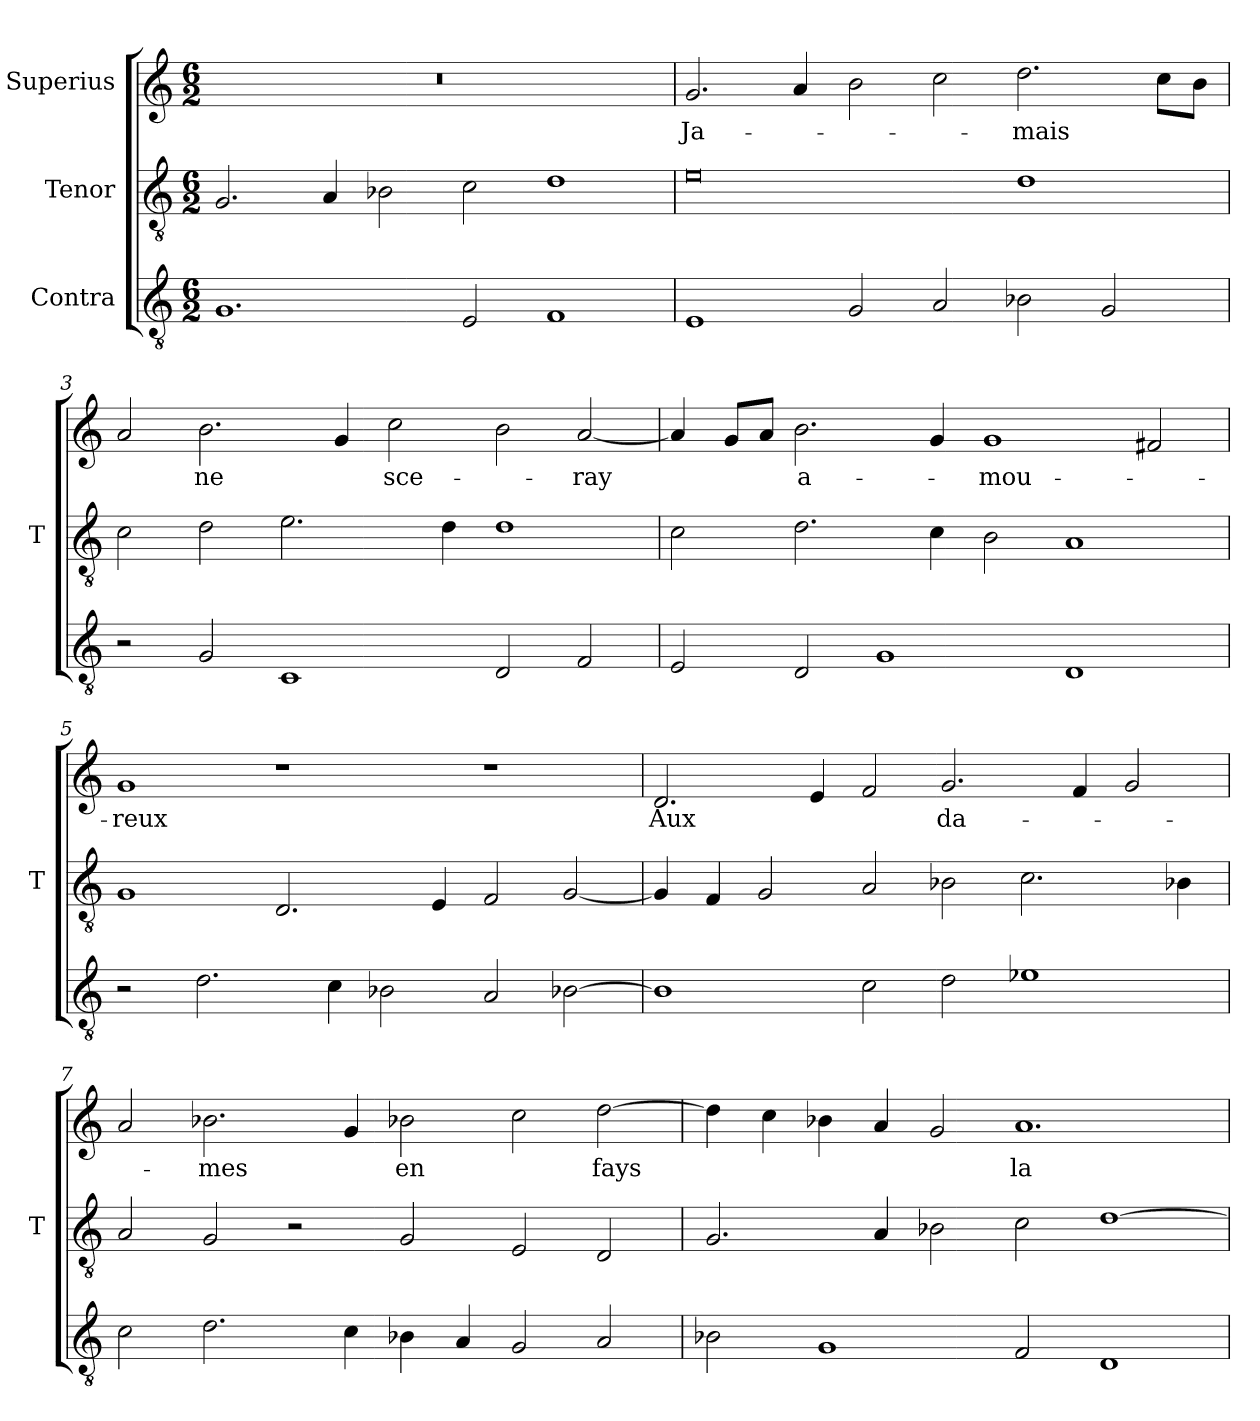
**kern	**kern	**kern	**text
*part3	*part2	*part1	*part1
*staff3	*staff2	*staff1	*staff1
*I"Contra	*I"Tenor	*I"Superius	*
*	*I'T	*	*
*clefGv2	*clefGv2	*clefG2	*
*M6/2	*M6/2	*M6/2	*
=1	=1	=1	=1
1.G	2.G	0.r	.
.	4A	.	.
.	2B-X	.	.
2E	2c	.	.
1F	1d	.	.
=2	=2	=2	=2
1E	0e	2.g	Ja-
.	.	4a	.
2G	.	2b	.
2A	.	2cc	.
2B-X	1d	2.dd	-mais
2G	.	.	.
.	.	8cc\L	.
.	.	8b\J	.
=3	=3	=3	=3
2r	2c	2a	.
2G	2d	2.b	-ne
1C	2.e	.	.
.	.	4g	.
.	.	2cc	sce-
.	4d	.	.
2D	1d	2b	.
2F	.	[2a	-ray
=4	=4	=4	=4
2E	2c	4a]	.
.	.	8g/L	.
.	.	8a/J	.
2D	2.d	2.b	a-
1G	.	.	.
.	4c	4g	.
.	2B	1g	-mou-
1D	1A	.	.
.	.	2f#X	.
=5	=5	=5	=5
2r	1G	1g	-reux
2.d	.	.	.
.	2.D	1r	.
4c	.	.	.
2B-X	.	.	.
.	4E	.	.
2A	2F	1r	.
[2B-X	[2G	.	.
=6	=6	=6	=6
1B-]	4G]	2.d	-Aux
.	4F	.	.
.	2G	.	.
.	.	4e	.
2c	2A	2f	.
2d	2B-X	2.g	da-
1e-X	2.c	.	.
.	.	4f	.
.	.	2g	.
.	4B-X	.	.
=7	=7	=7	=7
2c	2A	2a	.
2.d	2G	2.b-X	-mes
.	2r	.	.
4c	.	4g	.
4B-X	2G	2b-X	-en
4A	.	.	.
2G	2E	2cc	.
2A	2D	[2dd	-fays
=8	=8	=8	=8
2B-X	2.G	4dd]	.
.	.	4cc	.
1G	.	4b-X	.
.	4A	4a	.
.	2B-X	2g	.
2F	2c	1.a	-la
1D	[1d	.	.
=	=	=	=
*-	*-	*-	*-
